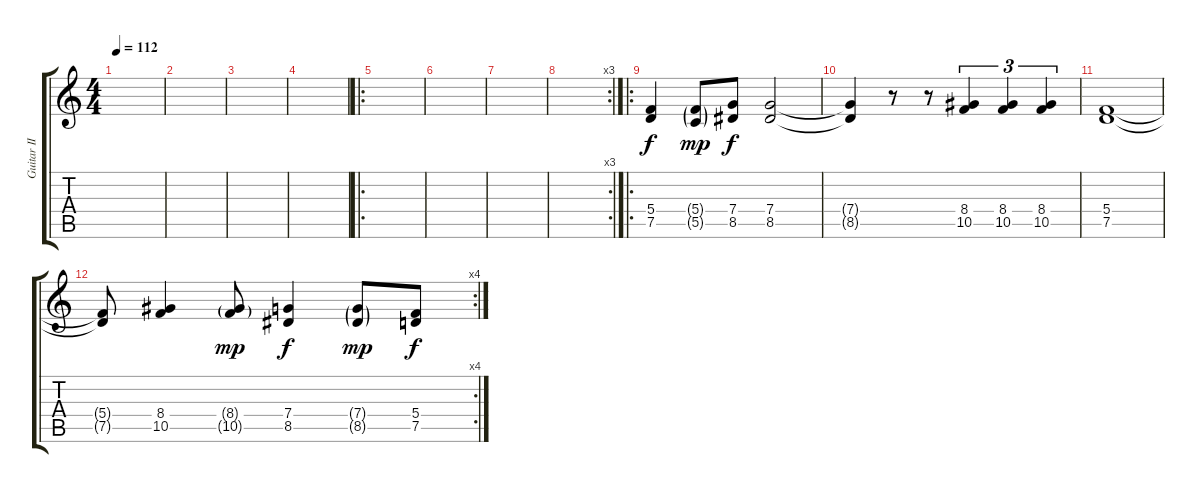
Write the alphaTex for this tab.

\track ("Guitar II" "Guitar II") {instrument acousticguitarnylon}
\staff {score tabs}
\tuning (D4 A3 F3 C3 G2 C2) {hide}
\ts (4 4)
\tempo 112
\clef g2
\ks c
|
|
|
|
\ro
|
|
|
\rc 3
|
\ro
(5.4 7.5).4 (5.4{g} 5.5{g}).8{dy mp} (7.4 8.5).8{dy f} (7.4 8.5).2 |
(7.4{t} 8.5{t}).4 r.8 r.8 (8.4 10.5).4{tu (3 2)} (8.4 10.5).4{tu (3 2)} (8.4 10.5).4{tu (3 2)} |
(5.4 7.5).1 |
\rc 4
(5.4{t} 7.5{t}).8 (8.4 10.5).4 (8.4{g} 10.5{g}).8{dy mp} (7.4 8.5).4{dy f} (7.4{g} 8.5{g}).8{dy mp} (5.4 7.5).8{dy f}
